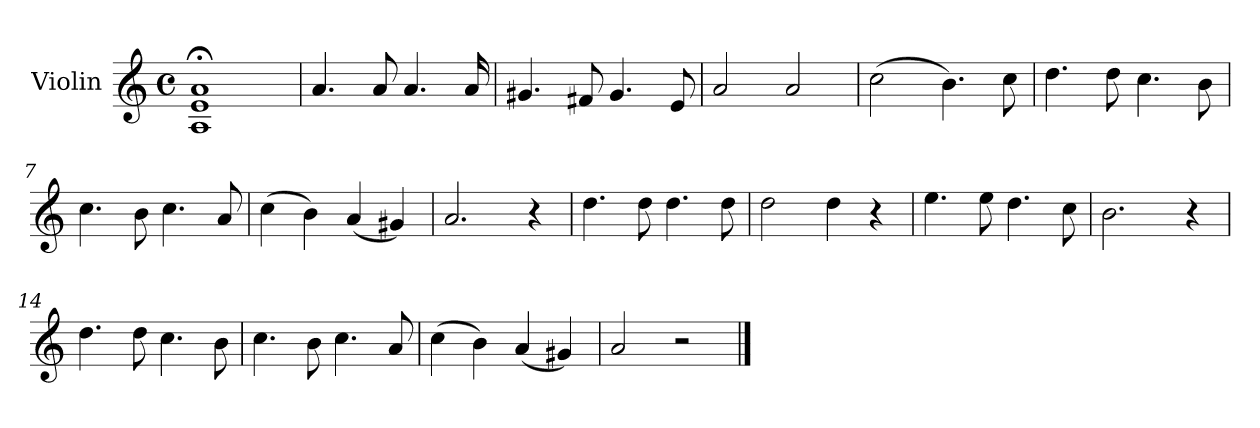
**kern
*part1
*staff1
*I"Violin
*I'Vln.
*clefG2
*k[]
*M4/4
*met(c)
=1
1A;< 1e;< 1a;<
=2
4.a/
8a/
4.a/
16a/
=3
4.g#X/
8f#X/
4.g#/
8e/
=4
2a/
2a/
=5
(>2cc\
4.b\)
8cc\
=6
4.dd\
8dd\
4.cc\
8b\
!!LO:LB:g=z
=7
4.cc\
8b\
4.cc\
8a/
=8
(>4cc\
4b\)
(<4a/
4g#X/)
=9
2.a/
4r
=10
4.dd\
8dd\
4.dd\
8dd\
=11
2dd\
4dd\
4r
=12
4.ee\
8ee\
4.dd\
8cc\
=13
2.b\
4r
!!LO:LB:g=z
=14
4.dd\
8dd\
4.cc\
8b\
=15
4.cc\
8b\
4.cc\
8a/
=16
(>4cc\
4b\)
(<4a/
4g#X/)
=17
2a/
2r
==
*-
